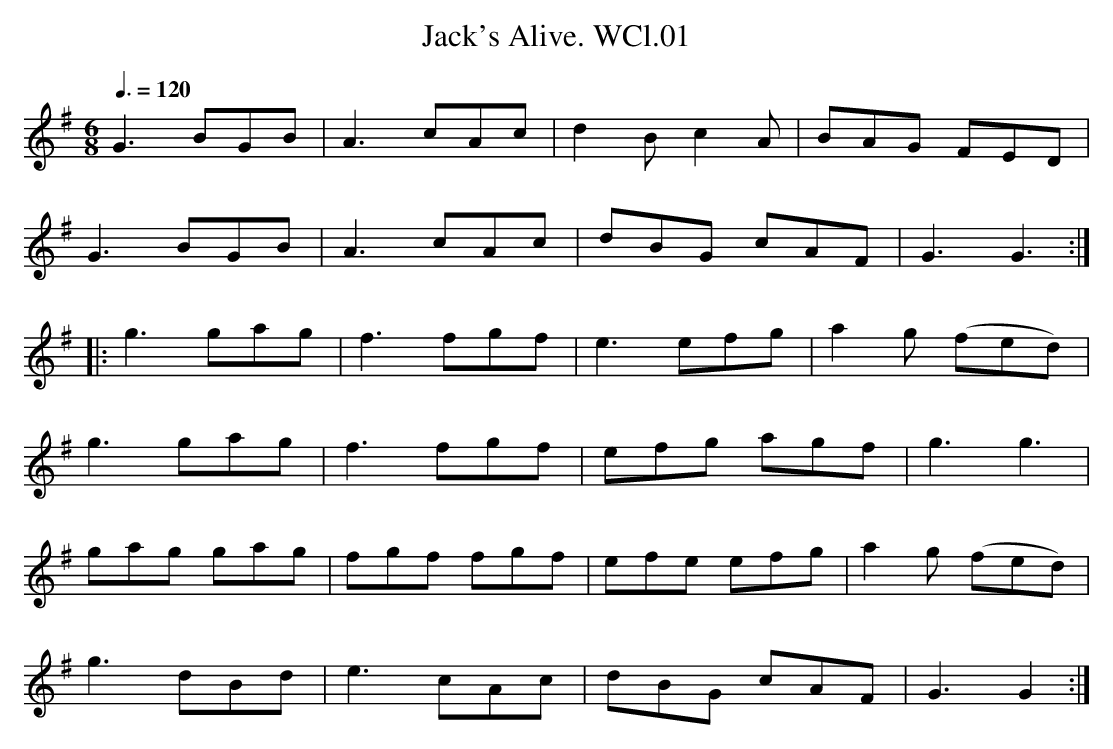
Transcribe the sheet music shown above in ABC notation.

X:1
T:Jack's Alive. WCl.01
M:6/8
L:1/8
Q:3/8=120
K:G
G3 BGB|A3 cAc|d2Bc2A|BAG FED|
G3 BGB|A3 cAc|dBG cAF|G3G3:|
|:g3 gag|f3  fgf|e3 efg|a2g (fed)|
g3 gag|f3 fgf|efg agf|g3 g3|
gag gag|fgf fgf|efe efg|a2g  (fed)|
g3 dBd|e3 cAc|dBG cAF|G3 G2:|
